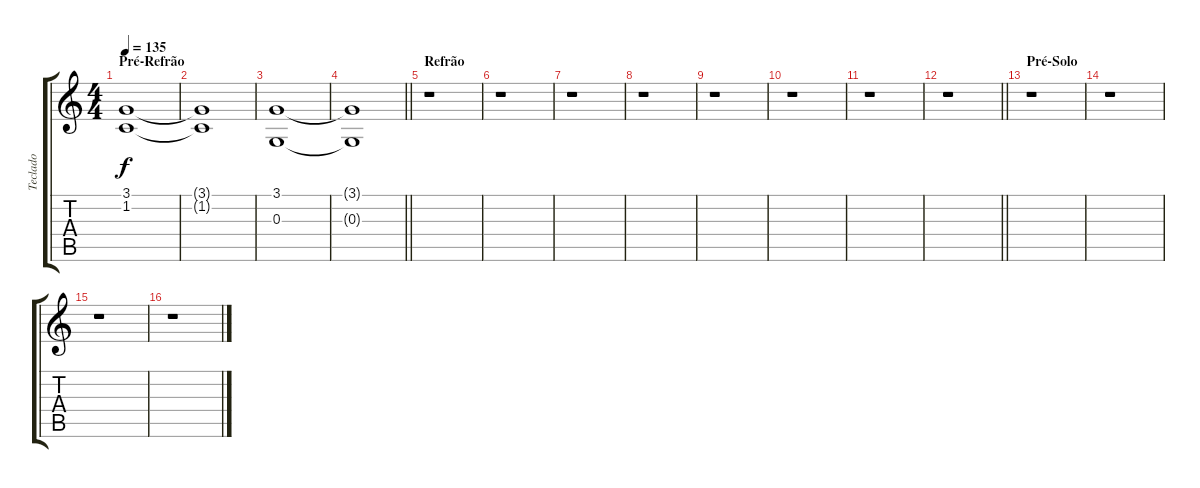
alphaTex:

\track ("Teclado" "Teclado") {instrument stringensemble1}
\staff {score tabs}
\tuning (E4 B3 G3 D3 A2 E2) {hide}
\ts (4 4)
\section ("" "Pré-Refrão")
\tempo 135
\clef g2
\ks c
(3.1 1.2).1{dy f volume 13 instrument stringensemble1} |
(3.1{t} 1.2{t}).1 |
(3.1 0.3).1 |
\barLineRight lightlight
(3.1{t} 0.3{t}).1 |
\section ("" "Refrão")
r.1 |
r.1 |
r.1 |
r.1 |
r.1 |
r.1 |
r.1 |
\barLineRight lightlight
r.1 |
\section ("" "Pré-Solo")
r.1 |
r.1 |
r.1 |
r.1
